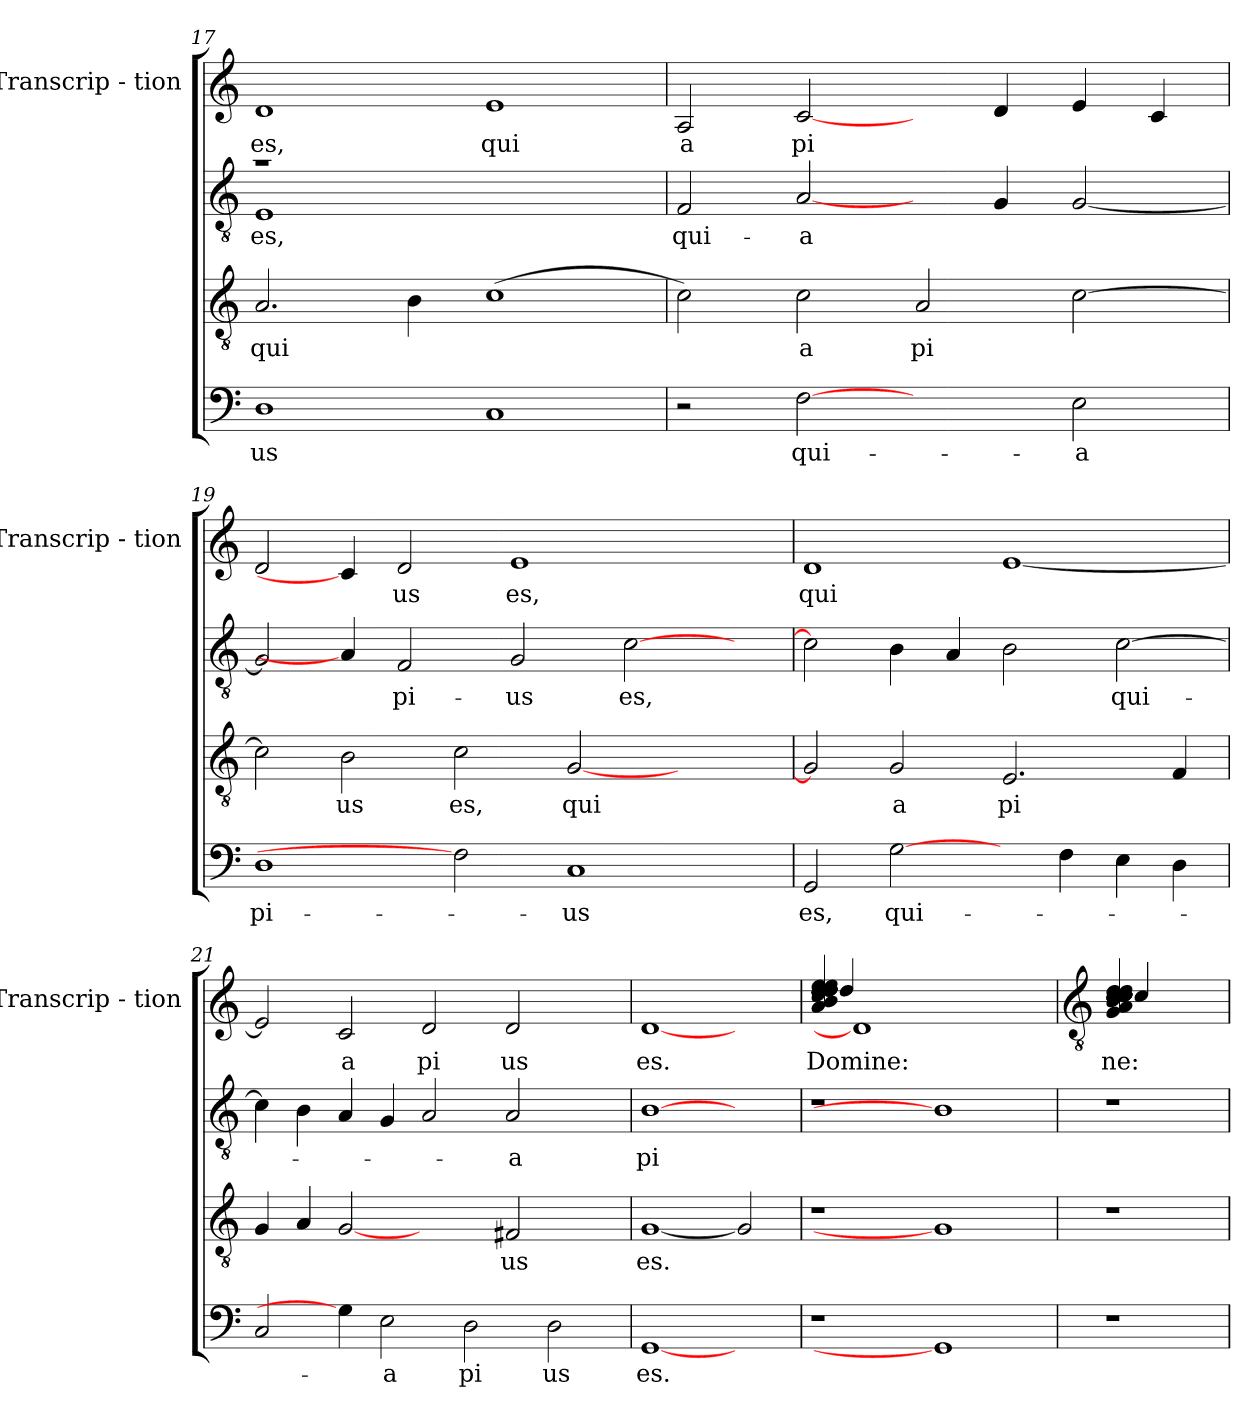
**kern	**text	**kern	**text	**kern	**text	**kern	**text
*part4	*part4	*part3	*part3	*part2	*part2	*part1	*part1
*staff4	*staff4	*staff3	*staff3	*staff2	*staff2	*staff1	*staff1
*	*	*	*	*	*	*I"Transcrip - tion	*
*	*	*	*	*	*	*I'Transcrip - tion	*
*clefF4	*	*clefGv2	*	*clefGv2	*	*clefG2	*
*k[]	*	*k[]	*	*k[]	*	*k[]	*
*C:	*	*C:	*	*C:	*	*C:	*
=17	=17	=17	=17	=17	=17	=17	=17
!	!LO:LY:b	!	!LO:LY:b	!	!LO:LY:b	!	!LO:LY:b
*	*	*	*	*^	*	*	*
1D	us	2.A/	qui	1ra	1E	es,	1d	es,
.	.	4B\	.	.	.	.	.	.
!	!	!	!	!	!	!	!	!LO:LY:b
1C	.	(>1c	.	1ryy	1ryy	.	1e	qui
=18	=18	=18	=18	=18	=18	=18	=18	=18
!	!	!	!	!	!	!LO:LY:b	!	!LO:LY:b
*	*	*	*	*v	*v	*	*	*
2r	.	2c\)	.	2F/	qui-	2A/	a
!	!LO:LY:b	!	!LO:LY:b	!	!LO:LY:b	!	!LO:LY:b
[2F	qui-	2c\	a	[2A/	-a	[2c/	pi
!	!	!	!LO:LY:b	!	!	!	!
2ryy	.	2A/	pi	4ryy	.	4ryy	.
.	.	.	.	4G/	.	4d/	.
!	!LO:LY:b	!	!	!	!	!	!
2E\	-a	[>2c\	.	[<2G/	.	4e/	.
.	.	.	.	.	.	4c/	.
=19	=19	=19	=19	=19	=19	=19	=19
!	!LO:LY:b	!	!	!	!	!	!
1D	pi-	2c\]	.	2G/]	.	2d/	.
!	!	!	!LO:LY:b	!	!	!	!
.	.	2B\	us	4A/]	.	4c/]	.
!	!	!	!	!	!LO:LY:b	!	!LO:LY:b
.	.	.	.	2F/	pi-	2d/	us
!	!	!	!LO:LY:b	!	!	!	!
2F]	.	2c\	es,	.	.	.	.
!	!	!	!	!	!LO:LY:b	!	!LO:LY:b
.	.	.	.	2G/	-us	1e	es,
!	!LO:LY:b	!	!LO:LY:b	!	!	!	!
1C	-us	[<2G/	qui	.	.	.	.
!	!	!	!	!	!LO:LY:b	!	!
.	.	.	.	[>2c\	es,	.	.
.	.	2ryy	.	.	.	.	.
.	.	.	.	4ryy	.	4ryy	.
=20	=20	=20	=20	=20	=20	=20	=20
!	!LO:LY:b	!	!	!	!	!	!LO:LY:b
2GG/	es,	2G/]	.	2c\]	.	1d	qui
!	!LO:LY:b	!	!LO:LY:b	!	!	!	!
[2G\	qui-	2G/	a	4B\	.	.	.
.	.	.	.	4A/	.	.	.
!	!	!	!LO:LY:b	!	!	!	!
4ryy	.	2.E/	pi	2B\	.	[<1e	.
4F\	.	.	.	.	.	.	.
!	!	!	!	!	!LO:LY:b	!	!
4E\	.	.	.	[<2c\	qui-	.	.
4D\	.	4F/	.	.	.	.	.
!!LO:LB:g=z
=21	=21	=21	=21	=21	=21	=21	=21
2C/	.	4G/	.	4c\]	.	2e/]	.
.	.	4A/	.	4B\	.	.	.
!	!	!	!	!	!	!	!LO:LY:b
4G\]	.	[2G	.	4A/	.	2c/	a
!	!LO:LY:b	!	!	!	!	!	!
2E\	-a	.	.	4G/	.	.	.
!	!	!	!	!	!	!	!LO:LY:b
.	.	2ryy	.	2A/	.	2d/	pi
!	!LO:LY:b	!	!	!	!	!	!
2D\	pi	.	.	.	.	.	.
!	!	!	!LO:LY:b	!	!LO:LY:b	!	!LO:LY:b
.	.	2F#/	us	2A/	-a	2d/	us
!	!LO:LY:b	!	!	!	!	!	!
2D\	us	.	.	.	.	.	.
.	.	4ryy	.	4ryy	.	4ryy	.
=22	=22	=22	=22	=22	=22	=22	=22
!	!LO:LY:b	!	!LO:LY:b	!	!LO:LY:b	!	!LO:LY:b
[1GG	es.	[1G	es.	[1B	pi	[1d	es.
2ryy	.	2G]	.	2ryy	.	2ryy	.
!!LO:PB:g=z
=23	=23	=23	=23	=23	=23	=23	=23
!	!	!	!	!	!	!LO:N:n=1:head=solid	!
!	!	!	!	!	!	!LO:N:n=2:head=solid	!
!	!	!	!	!	!	!LO:N:n=3:head=solid	!
!	!	!	!	!	!	!LO:N:n=4:head=solid	!
!	!	!	!	!	!	!LO:N:n=5:head=solid	!
!	!	!	!	!	!	!LO:N:n=6:head=solid	!
!	!	!	!	!	!	!LO:N:n=7:head=solid	!
!	!	!	!	!	!	!LO:N:n=8:head=solid	!
!	!	!	!	!	!	!LO:N:n=9:head=solid	!
!	!	!	!	!	!	!LO:N:n=10:head=solid	!
!	!	!	!	!	!	!LO:N:n=11:head=solid	!
*	*	*	*	*	*	*^	*
!	!	!	!	!	!	!LO:N:n=12:head=solid	!LO:N:head=solid	!LO:LY:b
1r	.	1r	.	1r	.	4a/ 4b/ 4cc/ 4dd/ 4dd/ 4dd/ 4dd/ 4dd/ 4dd/ 4dd/ 4ee/ 4ee/	4dd/	Domine:
.	.	.	.	.	.	1d]	2.ryy	.
1GG]	.	1G]	.	1B]	.	.	1ryy	.
.	.	.	.	.	.	2.ryy	.	.
!!LO:LB:g=z	!!
=24	=24	=24	=24	=24	=24	=24	=24	=24
*	*	*	*	*	*	*clefGv2	*	*
!	!	!	!	!	!	!	!	!LO:LY:b
!	!	!	!	!	!	!	!	!LO:LY:b
1r	.	1r	.	1r	.	4G/ 4A/ 4B/ 4c/ 4c/ 4c/ 4c/ 4c/ 4c/ 4c/ 4d/ 4d/	4c/	ne:
.	.	.	.	.	.	2.ryy	2.ryy	.
*	*	*	*	*	*	*v	*v	*
=	=	=	=	=	=	=	=
*-	*-	*-	*-	*-	*-	*-	*-
